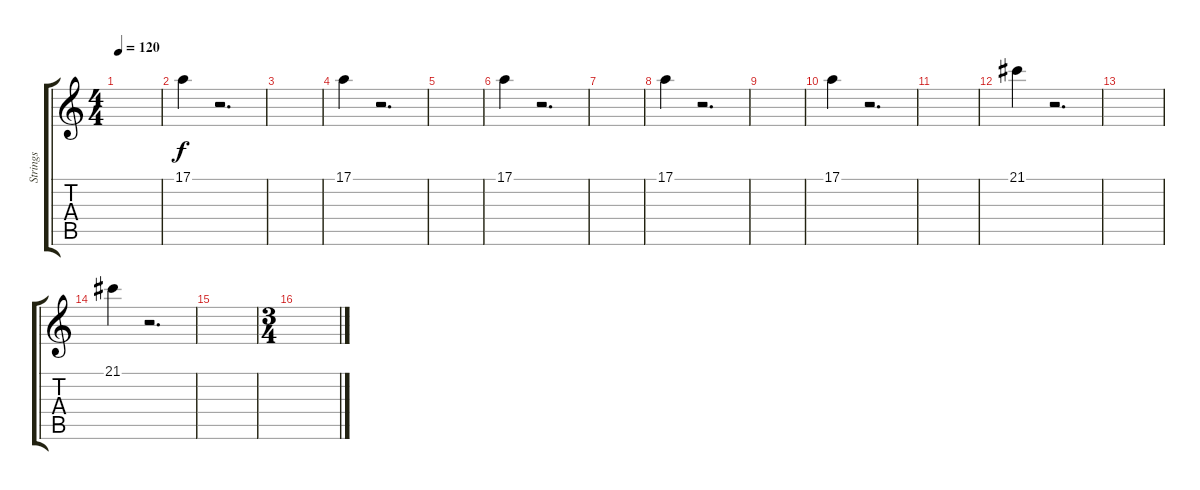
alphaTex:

\track ("Strings" "Strings") {instrument tremolostrings}
\staff {score tabs}
\tuning (E4 B3 G3 D3 A2 E2) {hide}
\ts (4 4)
\tempo 120
\clef g2
\ks c
|
17.1.4 r.2{d} |
|
17.1.4 r.2{d} |
|
17.1.4 r.2{d} |
|
17.1.4 r.2{d} |
|
17.1.4 r.2{d} |
|
21.1.4 r.2{d} |
|
21.1.4 r.2{d} |
|
\ts (3 4)
